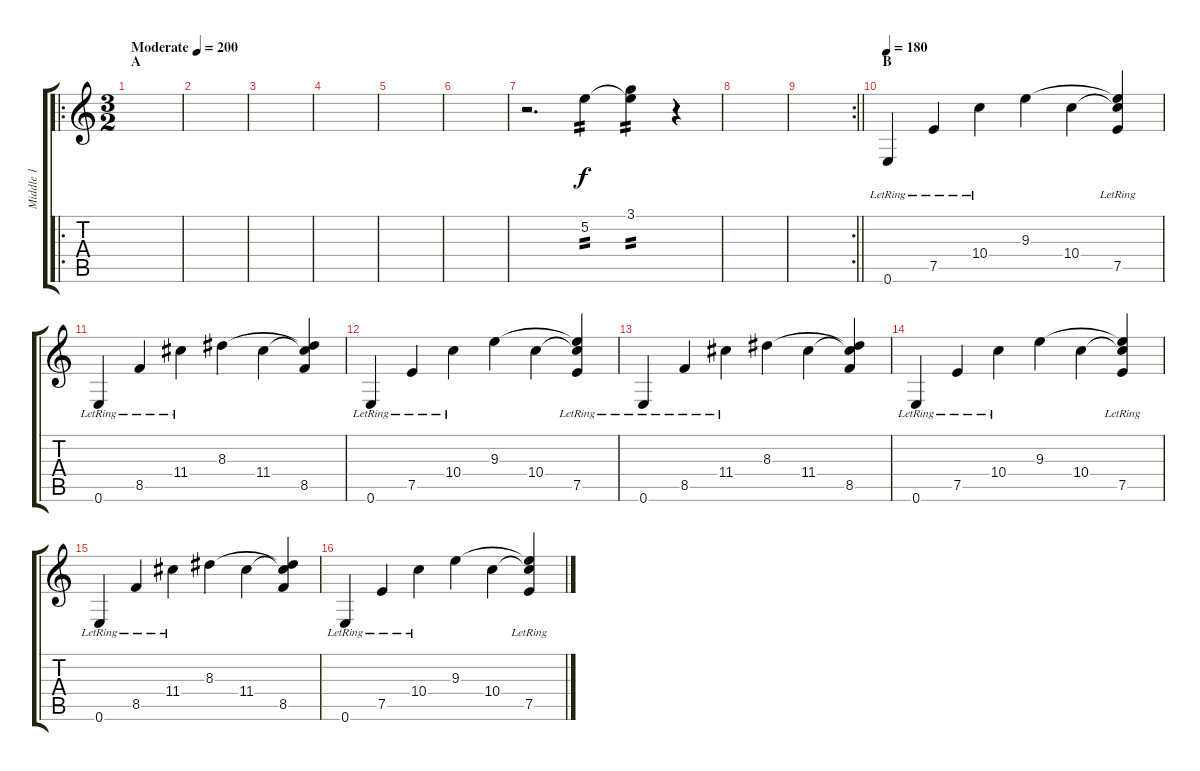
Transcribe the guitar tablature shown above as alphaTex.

\track ("Middle 1" "Middle 1") {instrument overdrivenguitar}
\staff {score tabs}
\tuning (E4 B3 G3 D3 A2 E2) {hide}
\ro
\ts (3 2)
\section ("" "A")
\tempo (200 "Moderate")
\clef g2
\ks c
|
|
|
|
|
|
r.2{d} 5.2.4{tp 2} (3.1 5.2{t}).4{tp 2} r.4 |
|
\rc 2
\barLineRight lightlight
|
\section ("" "B")
\tempo 180
0.6{lr}.4 7.5{lr}.4 10.4{lr}.4 9.3.4 10.4.4 (9.3{t} 10.4{t} 7.5{lr}).4 |
0.6{lr}.4 8.5{lr}.4 11.4{lr}.4 8.3.4 11.4.4 (8.3{t} 11.4{t} 8.5).4 |
0.6{lr}.4 7.5{lr}.4 10.4{lr}.4 9.3.4 10.4.4 (9.3{t} 10.4{t} 7.5{lr}).4 |
0.6{lr}.4 8.5{lr}.4 11.4{lr}.4 8.3.4 11.4.4 (8.3{t} 11.4{t} 8.5).4 |
0.6{lr}.4 7.5{lr}.4 10.4{lr}.4 9.3.4 10.4.4 (9.3{t} 10.4{t} 7.5{lr}).4 |
0.6{lr}.4 8.5{lr}.4 11.4{lr}.4 8.3.4 11.4.4 (8.3{t} 11.4{t} 8.5).4 |
0.6{lr}.4 7.5{lr}.4 10.4{lr}.4 9.3.4 10.4.4 (9.3{t} 10.4{t} 7.5{lr}).4
